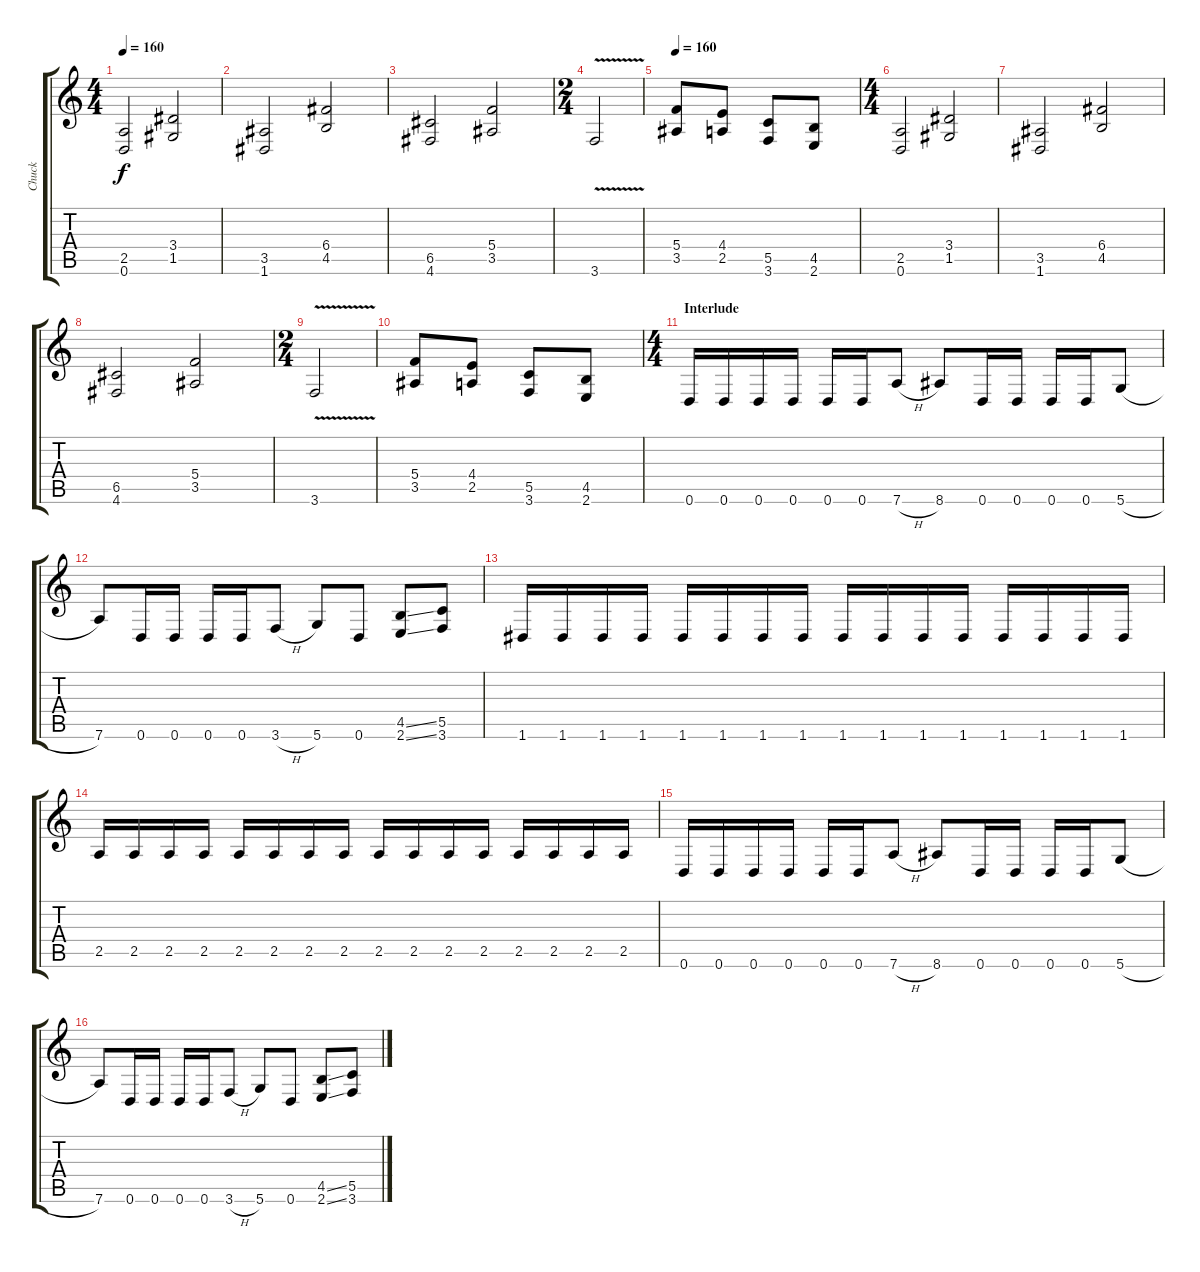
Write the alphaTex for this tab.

\track ("Chuck" "Chuck") {instrument distortionguitar}
\staff {score tabs}
\tuning (D4 A3 F3 C3 G2 D2) {hide}
\ts (4 4)
\tempo 160
\clef g2
\ks c
(2.5 0.6).2{dy f} (3.4 1.5).2 |
(3.5 1.6).2 (6.4 4.5).2 |
(6.5 4.6).2 (5.4 3.5).2 |
\ts (2 4)
3.6{v}.2 |
\tempo 160
(5.4 3.5).8 (4.4 2.5).8 (5.5 3.6).8 (4.5 2.6).8 |
\ts (4 4)
(2.5 0.6).2 (3.4 1.5).2 |
(3.5 1.6).2 (6.4 4.5).2 |
(6.5 4.6).2 (5.4 3.5).2 |
\ts (2 4)
3.6{v}.2 |
(5.4 3.5).8 (4.4 2.5).8 (5.5 3.6).8 (4.5 2.6).8 |
\ts (4 4)
\section ("" "Interlude")
0.6.16 0.6.16 0.6.16 0.6.16 0.6.16 0.6.16 7.6{h}.8 8.6.8 0.6.16 0.6.16 0.6.16 0.6.16 5.6{h}.8 |
7.6.8 0.6.16 0.6.16 0.6.16 0.6.16 3.6{h}.8 5.6.8 0.6.8 (4.5{ss} 2.6{ss}).8 (5.5 3.6).8 |
1.6.16 1.6.16 1.6.16 1.6.16 1.6.16 1.6.16 1.6.16 1.6.16 1.6.16 1.6.16 1.6.16 1.6.16 1.6.16 1.6.16 1.6.16 1.6.16 |
2.5.16 2.5.16 2.5.16 2.5.16 2.5.16 2.5.16 2.5.16 2.5.16 2.5.16 2.5.16 2.5.16 2.5.16 2.5.16 2.5.16 2.5.16 2.5.16 |
0.6.16 0.6.16 0.6.16 0.6.16 0.6.16 0.6.16 7.6{h}.8 8.6.8 0.6.16 0.6.16 0.6.16 0.6.16 5.6{h}.8 |
7.6.8 0.6.16 0.6.16 0.6.16 0.6.16 3.6{h}.8 5.6.8 0.6.8 (4.5{ss} 2.6{ss}).8 (5.5 3.6).8
